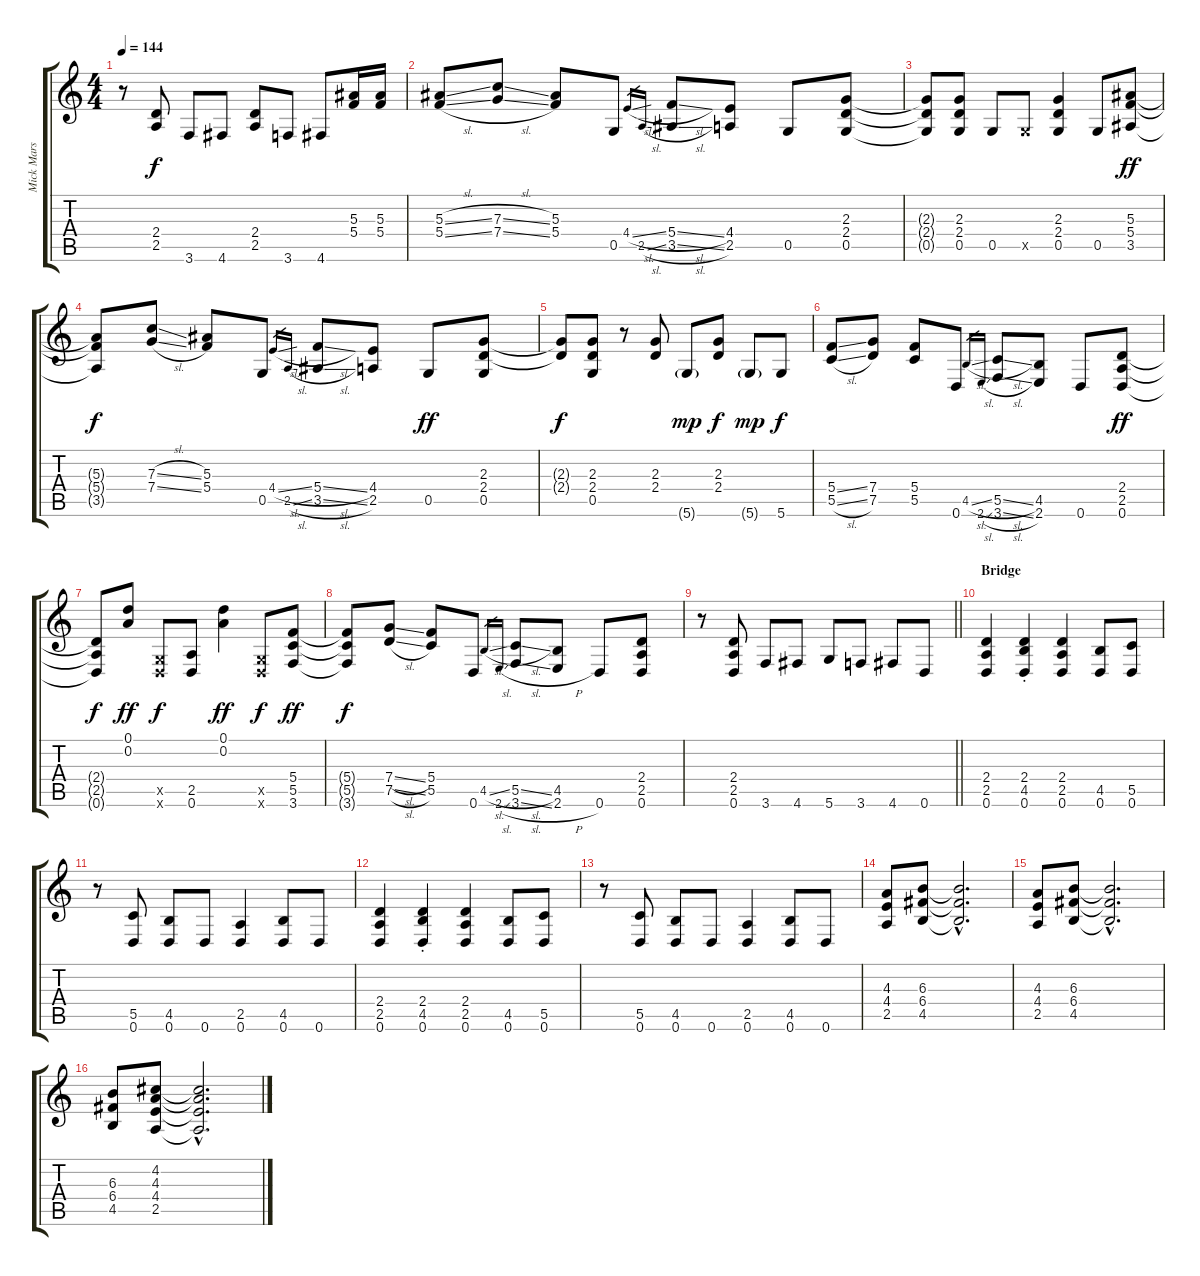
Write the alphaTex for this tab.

\track ("Mick Mars" "Mick Mars") {instrument distortionguitar}
\staff {score tabs}
\tuning (D4 A3 F3 C3 G2 D2) {hide}
\ts (4 4)
\tempo 144
\clef g2
\ks c
r.8{dy f} (2.4 2.5).8 3.6.8 4.6.8 (2.4 2.5).8 3.6.8 4.6.8 (5.3 5.4).16 (5.3 5.4).16 |
(5.3{sl} 5.4{sl}).8 (7.3{sl} 7.4{sl}).8 (5.3 5.4).8 0.5.8 4.4{sl}.16{gr} 2.5{sl}.16{gr} (5.4{sl} 3.5{sl}).8 (4.4 2.5).8 0.5.8 (2.3 2.4 0.5).8 |
(2.3{t} 2.4{t} 0.5{t}).8 (2.3 2.4 0.5).8 0.5.8 0.5{x}.8 (2.3 2.4 0.5).4 0.5.8 (5.3 5.4 3.5).8{dy ff} |
(5.3{t} 5.4{t} 3.5{t}).8{dy f} (7.3{sl} 7.4{sl}).8 (5.3 5.4).8 0.5.8 4.4{sl}.16{gr} 2.5{sl}.16{gr} (5.4{sl} 3.5{sl}).8 (4.4 2.5).8 0.5.8{dy ff} (2.3 2.4 0.5).8 |
(2.3{t} 2.4{t}).8{dy f} (2.3 2.4 0.5).8 r.8 (2.3 2.4).8 5.6{g}.8{dy mp} (2.3 2.4).8{dy f} 5.6{g}.8{dy mp} 5.6.8{dy f} |
(5.4{ss} 5.5{sl}).8 (7.4 7.5).8 (5.4 5.5).8 0.6.8 4.5{sl}.16{gr} 2.6{sl}.16{gr} (5.5{sl} 3.6{sl}).8 (4.5 2.6).8 0.6.8 (2.4 2.5 0.6).8{dy ff} |
(2.4{t} 2.5{t} 0.6{t}).8{dy f} (0.1 0.2).8{dy ff} (0.5{x} 0.6{x}).8{dy f} (2.5 0.6).8 (0.1 0.2).4{dy ff} (0.5{x} 0.6{x}).8{dy f} (5.4 5.5 3.6).8{dy ff} |
(5.4{t} 5.5{t} 3.6{t}).8{dy f} (7.4{sl} 7.5{sl}).8 (5.4 5.5).8 0.6.8 4.5{sl}.16{gr} 2.6{sl}.16{gr} (5.5{sl} 3.6{sl}).8 (4.5 2.6{h}).8 0.6.8 (2.4 2.5 0.6).8 |
\barLineRight lightlight
r.8 (2.4 2.5 0.6).8 3.6.8 4.6.8 5.6.8 3.6.8 4.6.8 0.6.8 |
\section ("" "Bridge")
(2.4 2.5 0.6).4 (2.4{st} 4.5{st} 0.6{st}).4 (2.4 2.5 0.6).4 (4.5 0.6).8 (5.5 0.6).8 |
r.8 (5.5 0.6).8 (4.5 0.6).8 0.6.8 (2.5 0.6).4 (4.5 0.6).8 0.6.8 |
(2.4 2.5 0.6).4 (2.4{st} 4.5{st} 0.6{st}).4 (2.4 2.5 0.6).4 (4.5 0.6).8 (5.5 0.6).8 |
r.8 (5.5 0.6).8 (4.5 0.6).8 0.6.8 (2.5 0.6).4 (4.5 0.6).8 0.6.8 |
(4.3 4.4 2.5).8 (6.3 6.4 4.5).8 (6.3{hac t} 6.4{hac t} 4.5{hac t}).2{d} |
(4.3 4.4 2.5).8 (6.3 6.4 4.5).8 (6.3{hac t} 6.4{hac t} 4.5{hac t}).2{d} |
(6.3 6.4 4.5).8 (4.2 4.3 4.4 2.5).8 (4.2{hac t} 4.3{hac t} 4.4{hac t} 2.5{hac t}).2{d}
